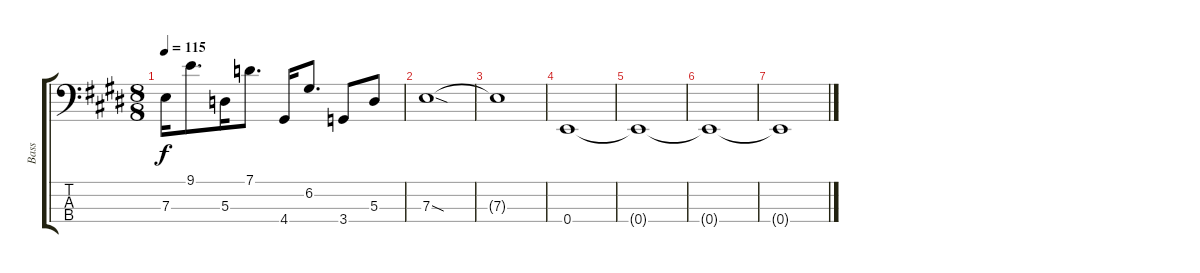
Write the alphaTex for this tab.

\track ("Bass" "Bass") {instrument electricbassfinger}
\staff {score tabs}
\tuning (G2 D2 A1 E1) {hide}
\ts (8 8)
\tempo 115
\clef f4
\ks e
7.3.16{dy f} 9.1.8{d} 5.3.16 7.1.8{d} 4.4.16 6.2.8{d} 3.4.8 5.3.8 |
7.3{sod}.1 |
7.3{t}.1 |
0.4.1 |
0.4{t}.1 |
0.4{t}.1 |
0.4{t}.1
